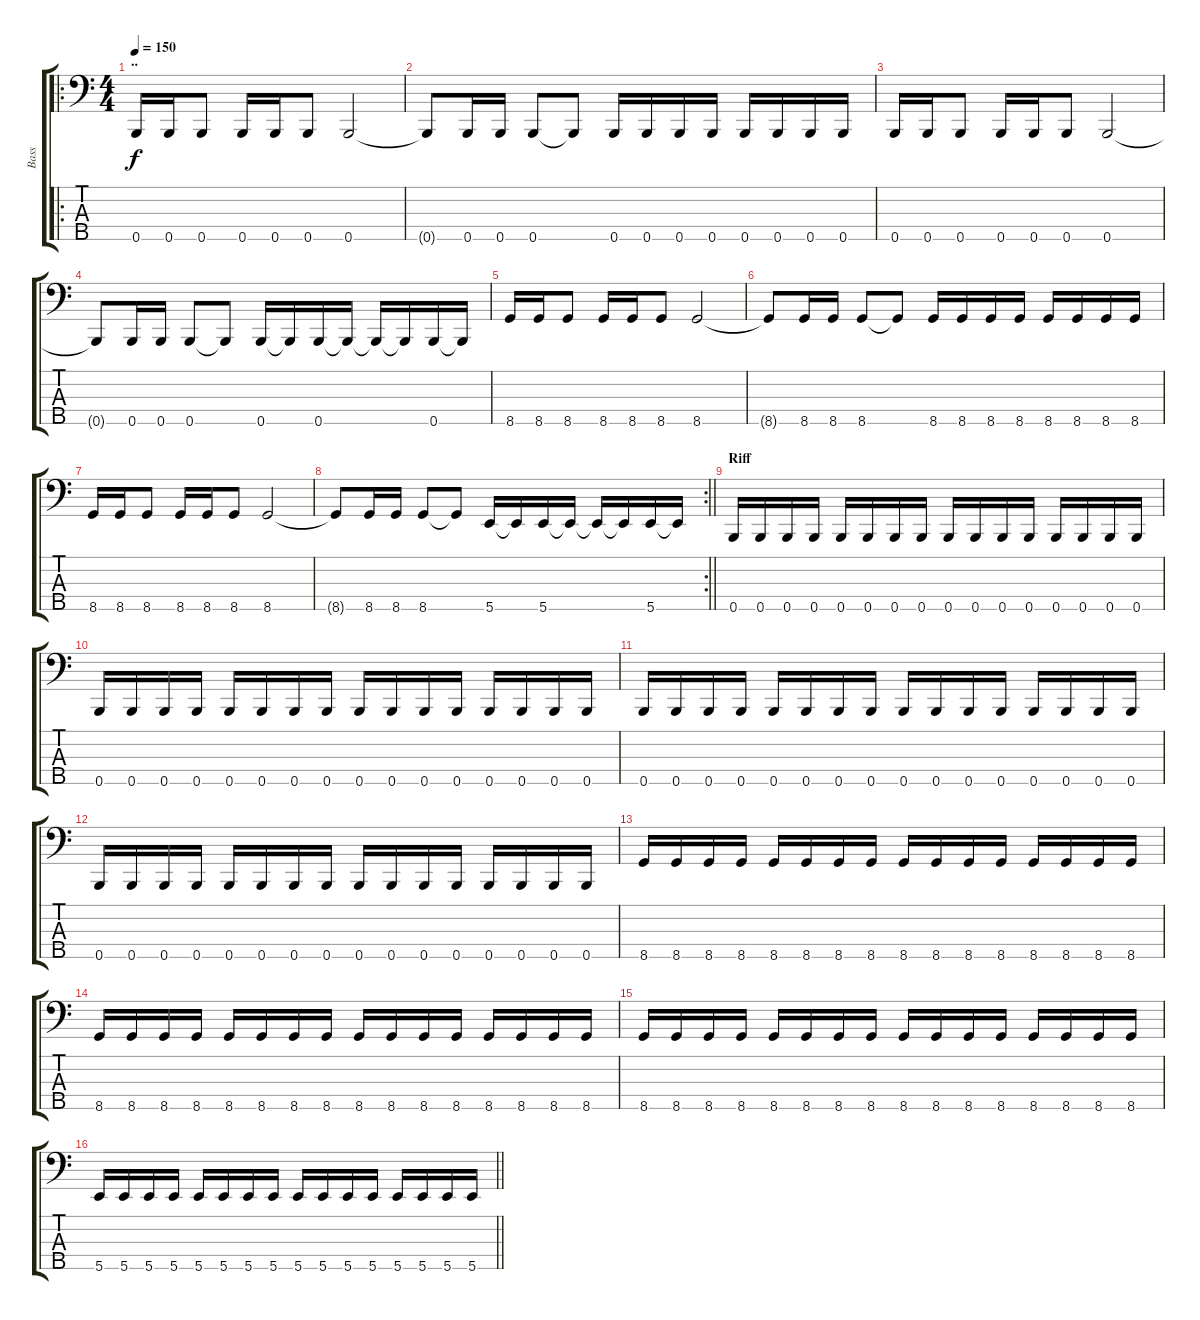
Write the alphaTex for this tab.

\track ("Bass" "Bass") {instrument electricbassfinger}
\staff {score tabs}
\tuning (G2 D2 A1 E1 B0) {hide}
\ro
\ts (4 4)
\section ("" "..")
\tempo 150
\clef f4
\ks c
0.5.16{dy f} 0.5.16 0.5.8 0.5.16 0.5.16 0.5.8 0.5.2 |
0.5{t}.8 0.5.16 0.5.16 0.5.8 0.5{t}.8 0.5.16 0.5.16 0.5.16 0.5.16 0.5.16 0.5.16 0.5.16 0.5.16 |
0.5.16 0.5.16 0.5.8 0.5.16 0.5.16 0.5.8 0.5.2 |
0.5{t}.8 0.5.16 0.5.16 0.5.8 0.5{t}.8 0.5.16 0.5{t}.16 0.5.16 0.5{t}.16 0.5{t}.16 0.5{t}.16 0.5.16 0.5{t}.16 |
8.5.16 8.5.16 8.5.8 8.5.16 8.5.16 8.5.8 8.5.2 |
8.5{t}.8 8.5.16 8.5.16 8.5.8 8.5{t}.8 8.5.16 8.5.16 8.5.16 8.5.16 8.5.16 8.5.16 8.5.16 8.5.16 |
8.5.16 8.5.16 8.5.8 8.5.16 8.5.16 8.5.8 8.5.2 |
\rc 2
\barLineRight lightlight
8.5{t}.8 8.5.16 8.5.16 8.5.8 8.5{t}.8 5.5.16 5.5{t}.16 5.5.16 5.5{t}.16 5.5{t}.16 5.5{t}.16 5.5.16 5.5{t}.16 |
\section ("" "Riff")
0.5.16 0.5.16 0.5.16 0.5.16 0.5.16 0.5.16 0.5.16 0.5.16 0.5.16 0.5.16 0.5.16 0.5.16 0.5.16 0.5.16 0.5.16 0.5.16 |
0.5.16 0.5.16 0.5.16 0.5.16 0.5.16 0.5.16 0.5.16 0.5.16 0.5.16 0.5.16 0.5.16 0.5.16 0.5.16 0.5.16 0.5.16 0.5.16 |
0.5.16 0.5.16 0.5.16 0.5.16 0.5.16 0.5.16 0.5.16 0.5.16 0.5.16 0.5.16 0.5.16 0.5.16 0.5.16 0.5.16 0.5.16 0.5.16 |
0.5.16 0.5.16 0.5.16 0.5.16 0.5.16 0.5.16 0.5.16 0.5.16 0.5.16 0.5.16 0.5.16 0.5.16 0.5.16 0.5.16 0.5.16 0.5.16 |
8.5.16 8.5.16 8.5.16 8.5.16 8.5.16 8.5.16 8.5.16 8.5.16 8.5.16 8.5.16 8.5.16 8.5.16 8.5.16 8.5.16 8.5.16 8.5.16 |
8.5.16 8.5.16 8.5.16 8.5.16 8.5.16 8.5.16 8.5.16 8.5.16 8.5.16 8.5.16 8.5.16 8.5.16 8.5.16 8.5.16 8.5.16 8.5.16 |
8.5.16 8.5.16 8.5.16 8.5.16 8.5.16 8.5.16 8.5.16 8.5.16 8.5.16 8.5.16 8.5.16 8.5.16 8.5.16 8.5.16 8.5.16 8.5.16 |
\barLineRight lightlight
5.5.16 5.5.16 5.5.16 5.5.16 5.5.16 5.5.16 5.5.16 5.5.16 5.5.16 5.5.16 5.5.16 5.5.16 5.5.16 5.5.16 5.5.16 5.5.16
